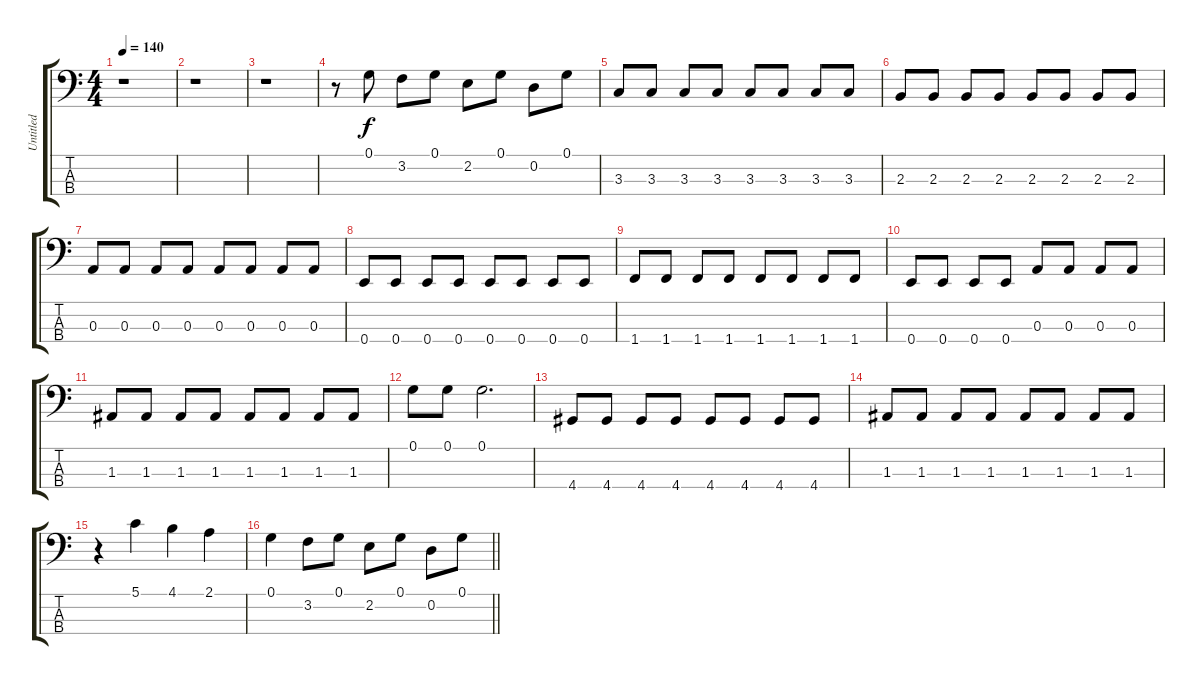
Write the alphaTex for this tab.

\track ("Untitled" "Untitled") {instrument electricbasspick}
\staff {score tabs}
\tuning (G2 D2 A1 E1) {hide}
\ts (4 4)
\tempo 140
\clef f4
\ks c
r.1{dy f instrument electricbasspick} |
r.1 |
r.1 |
r.8 0.1.8 3.2.8 0.1.8 2.2.8 0.1.8 0.2.8 0.1.8 |
3.3.8 3.3.8 3.3.8 3.3.8 3.3.8 3.3.8 3.3.8 3.3.8 |
2.3.8 2.3.8 2.3.8 2.3.8 2.3.8 2.3.8 2.3.8 2.3.8 |
0.3.8 0.3.8 0.3.8 0.3.8 0.3.8 0.3.8 0.3.8 0.3.8 |
0.4.8 0.4.8 0.4.8 0.4.8 0.4.8 0.4.8 0.4.8 0.4.8 |
1.4.8 1.4.8 1.4.8 1.4.8 1.4.8 1.4.8 1.4.8 1.4.8 |
0.4.8 0.4.8 0.4.8 0.4.8 0.3.8 0.3.8 0.3.8 0.3.8 |
1.3.8 1.3.8 1.3.8 1.3.8 1.3.8 1.3.8 1.3.8 1.3.8 |
0.1.8 0.1.8 0.1.2{d} |
4.4.8 4.4.8 4.4.8 4.4.8 4.4.8 4.4.8 4.4.8 4.4.8 |
1.3.8 1.3.8 1.3.8 1.3.8 1.3.8 1.3.8 1.3.8 1.3.8 |
r.4 5.1.4 4.1.4 2.1.4 |
\barLineRight lightlight
0.1.4 3.2.8 0.1.8 2.2.8 0.1.8 0.2.8 0.1.8
